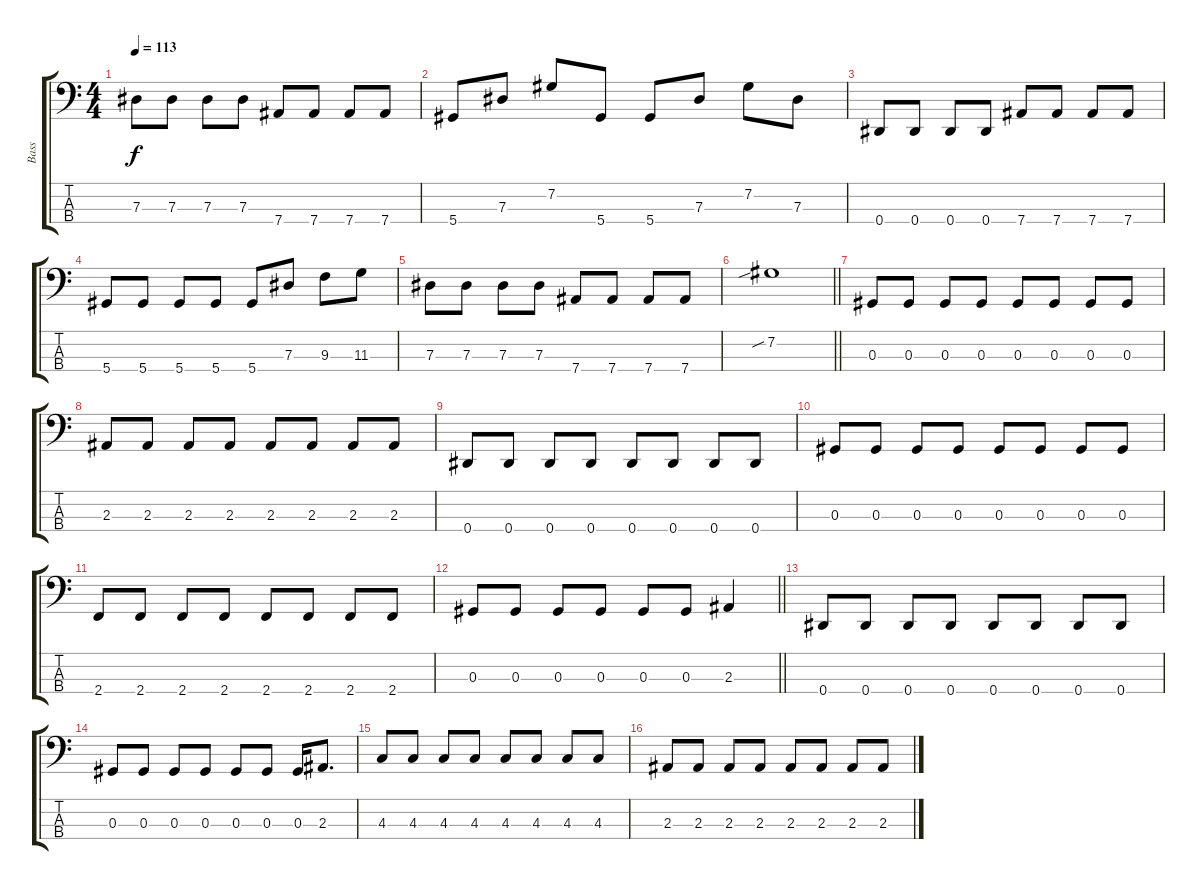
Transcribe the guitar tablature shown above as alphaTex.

\track ("Bass" "Bass") {instrument electricbasspick}
\staff {score tabs}
\tuning (Gb2 Db2 Ab1 Eb1) {hide}
\ts (4 4)
\tempo 113
\clef f4
\ks c
7.3.8{dy f} 7.3.8 7.3.8 7.3.8 7.4.8 7.4.8 7.4.8 7.4.8 |
5.4.8 7.3.8 7.2.8 5.4.8 5.4.8 7.3.8 7.2.8 7.3.8 |
0.4.8 0.4.8 0.4.8 0.4.8 7.4.8 7.4.8 7.4.8 7.4.8 |
5.4.8 5.4.8 5.4.8 5.4.8 5.4.8 7.3.8 9.3.8 11.3.8 |
7.3.8 7.3.8 7.3.8 7.3.8 7.4.8 7.4.8 7.4.8 7.4.8 |
\barLineRight lightlight
7.2{sib}.1 |
\section ("" "")
0.3.8 0.3.8 0.3.8 0.3.8 0.3.8 0.3.8 0.3.8 0.3.8 |
2.3.8 2.3.8 2.3.8 2.3.8 2.3.8 2.3.8 2.3.8 2.3.8 |
0.4.8 0.4.8 0.4.8 0.4.8 0.4.8 0.4.8 0.4.8 0.4.8 |
0.3.8 0.3.8 0.3.8 0.3.8 0.3.8 0.3.8 0.3.8 0.3.8 |
2.4.8 2.4.8 2.4.8 2.4.8 2.4.8 2.4.8 2.4.8 2.4.8 |
\barLineRight lightlight
0.3.8 0.3.8 0.3.8 0.3.8 0.3.8 0.3.8 2.3.4 |
\section ("" "")
0.4.8 0.4.8 0.4.8 0.4.8 0.4.8 0.4.8 0.4.8 0.4.8 |
0.3.8 0.3.8 0.3.8 0.3.8 0.3.8 0.3.8 0.3.16 2.3.8{d} |
4.3.8 4.3.8 4.3.8 4.3.8 4.3.8 4.3.8 4.3.8 4.3.8 |
2.3.8 2.3.8 2.3.8 2.3.8 2.3.8 2.3.8 2.3.8 2.3.8
